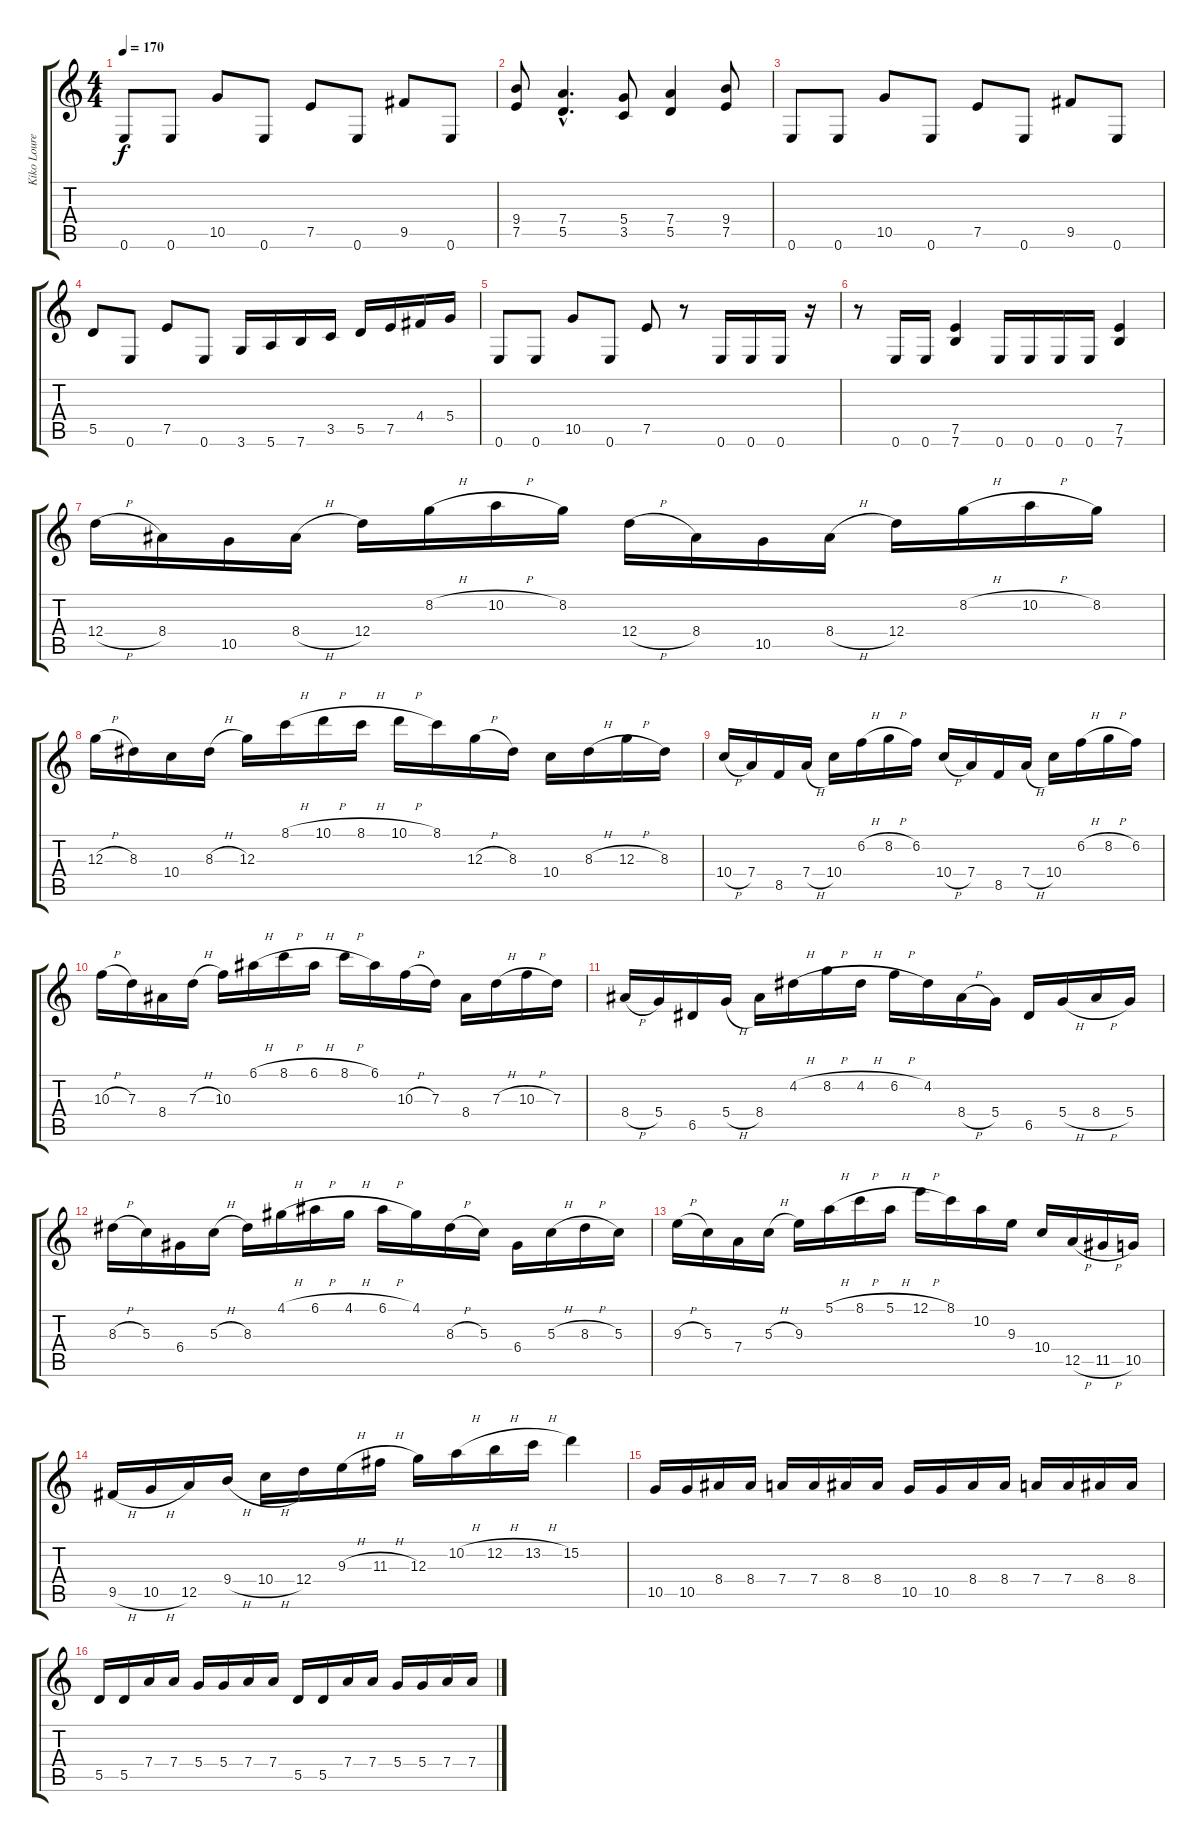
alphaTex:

\track ("Kiko Loureiro" "Kiko Loure") {instrument overdrivenguitar}
\staff {score tabs}
\tuning (E4 B3 G3 D3 A2 E2) {hide}
\ts (4 4)
\tempo 170
\clef g2
\ks c
0.6.8{dy f} 0.6.8 10.5.8 0.6.8 7.5.8 0.6.8 9.5.8 0.6.8 |
(9.4 7.5).8 (7.4{hac} 5.5{hac}).4{d} (5.4 3.5).8 (7.4 5.5).4 (9.4 7.5).8 |
0.6.8 0.6.8 10.5.8 0.6.8 7.5.8 0.6.8 9.5.8 0.6.8 |
5.5.8 0.6.8 7.5.8 0.6.8 3.6.16 5.6.16 7.6.16 3.5.16 5.5.16 7.5.16 4.4.16 5.4.16 |
0.6.8 0.6.8 10.5.8 0.6.8 7.5.8 r.8 0.6.16 0.6.16 0.6.16 r.16 |
r.8 0.6.16 0.6.16 (7.5 7.6).4 0.6.16 0.6.16 0.6.16 0.6.16 (7.5 7.6).4 |
12.4{h}.16{volume 15} 8.4.16 10.5.16 8.4{h}.16 12.4.16 8.2{h}.16 10.2{h}.16 8.2.16 12.4{h}.16 8.4.16 10.5.16 8.4{h}.16 12.4.16 8.2{h}.16 10.2{h}.16 8.2.16 |
12.3{h}.16 8.3.16 10.4.16 8.3{h}.16 12.3.16 8.1{h}.16 10.1{h}.16 8.1{h}.16 10.1{h}.16 8.1.16 12.3{h}.16 8.3.16 10.4.16 8.3{h}.16 12.3{h}.16 8.3.16 |
10.4{h}.16 7.4.16 8.5.16 7.4{h}.16 10.4.16 6.2{h}.16 8.2{h}.16 6.2.16 10.4{h}.16 7.4.16 8.5.16 7.4{h}.16 10.4.16 6.2{h}.16 8.2{h}.16 6.2.16 |
10.3{h}.16 7.3.16 8.4.16 7.3{h}.16 10.3.16 6.1{h}.16 8.1{h}.16 6.1{h}.16 8.1{h}.16 6.1.16 10.3{h}.16 7.3.16 8.4.16 7.3{h}.16 10.3{h}.16 7.3.16 |
8.4{h}.16 5.4.16 6.5.16 5.4{h}.16 8.4.16 4.2{h}.16 8.2{h}.16 4.2{h}.16 6.2{h}.16 4.2.16 8.4{h}.16 5.4.16 6.5.16 5.4{h}.16 8.4{h}.16 5.4.16 |
8.3{h}.16 5.3.16 6.4.16 5.3{h}.16 8.3.16 4.1{h}.16 6.1{h}.16 4.1{h}.16 6.1{h}.16 4.1.16 8.3{h}.16 5.3.16 6.4.16 5.3{h}.16 8.3{h}.16 5.3.16 |
9.3{h}.16 5.3.16 7.4.16 5.3{h}.16 9.3.16 5.1{h}.16 8.1{h}.16 5.1{h}.16 12.1{h}.16 8.1.16 10.2.16 9.3.16 10.4.16 12.5{h}.16 11.5{h}.16 10.5.16 |
9.5{h}.16 10.5{h}.16 12.5.16 9.4{h}.16 10.4{h}.16 12.4.16 9.3{h}.16 11.3{h}.16 12.3.16 10.2{h}.16 12.2{h}.16 13.2{h}.16 15.2.4 |
10.5.16{volume 13} 10.5.16 8.4.16 8.4.16 7.4.16 7.4.16 8.4.16 8.4.16 10.5.16 10.5.16 8.4.16 8.4.16 7.4.16 7.4.16 8.4.16 8.4.16 |
5.5.16 5.5.16 7.4.16 7.4.16 5.4.16 5.4.16 7.4.16 7.4.16 5.5.16 5.5.16 7.4.16 7.4.16 5.4.16 5.4.16 7.4.16 7.4.16
